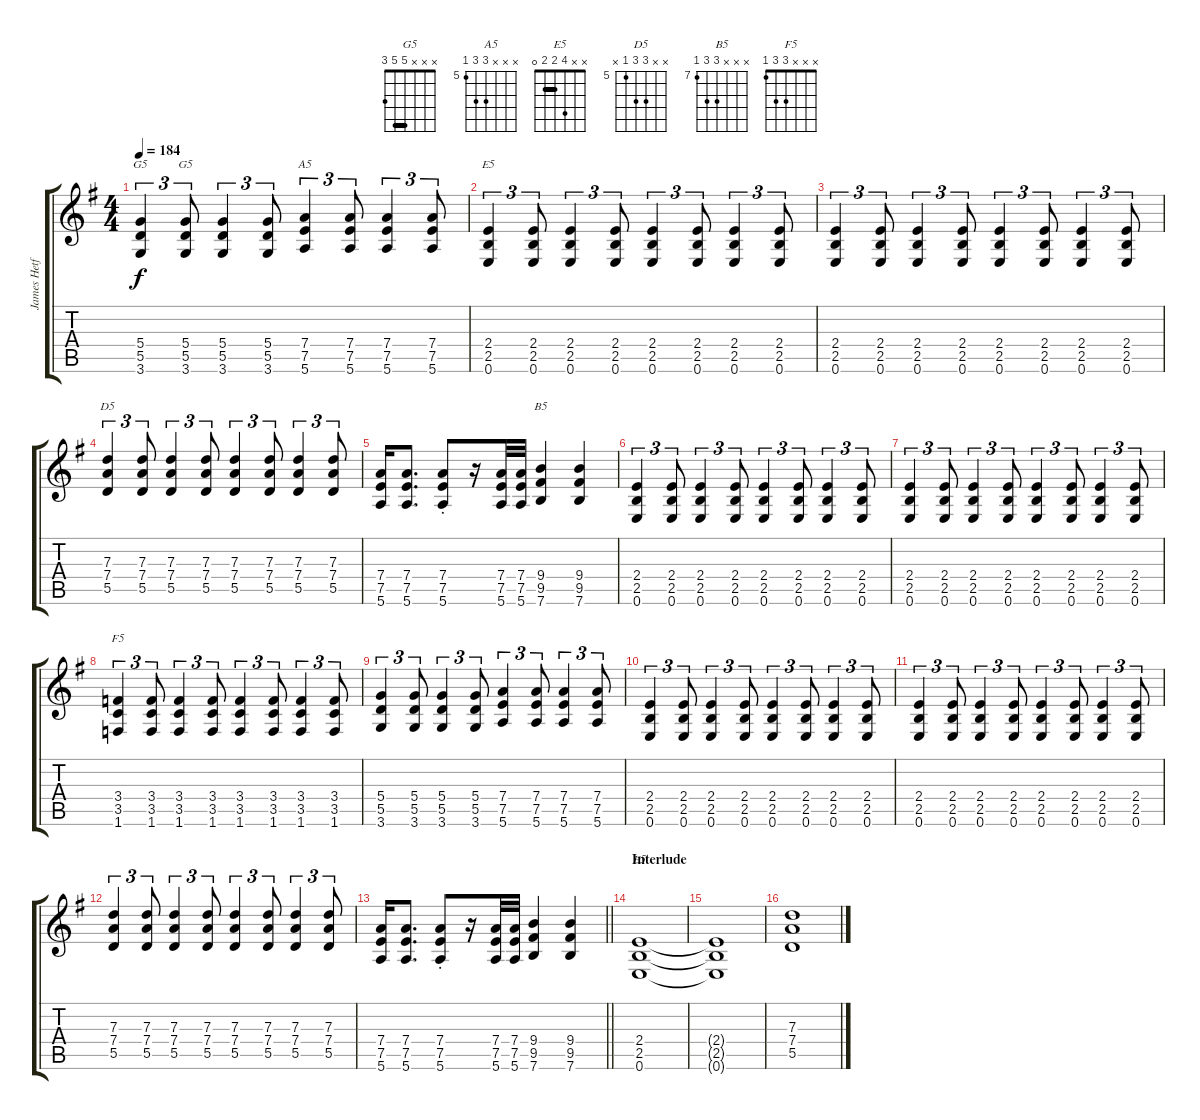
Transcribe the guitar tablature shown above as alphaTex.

\track ("James Hetfield" "James Hetf") {instrument distortionguitar}
\staff {score tabs}
\tuning (E4 B3 G3 D3 A2 E2) {hide}
\chord ("G5" x x x 5 5 3)
\chord ("G5" x x x 5 5 3) {barre 5}
\chord ("A5" x x x 7 7 5) {firstfret 5}
\chord ("E5" x x x 2 2 0) {barre 2}
\chord ("D5" x x 7 7 5 x) {firstfret 5}
\chord ("B5" x x x 9 9 7) {firstfret 7}
\chord ("F5" x x x 3 3 1)
\chord ("E5" x x 4 2 2 0) {barre 2}
\ts (4 4)
\tempo 184
\clef g2
\ks eminor
(5.4 5.5 3.6).4{tu (3 2) ch "G5" dy f} (5.4 5.5 3.6).8{tu (3 2) ch "G5"} (5.4 5.5 3.6).4{tu (3 2)} (5.4 5.5 3.6).8{tu (3 2)} (7.4 7.5 5.6).4{tu (3 2) ch "A5"} (7.4 7.5 5.6).8{tu (3 2)} (7.4 7.5 5.6).4{tu (3 2)} (7.4 7.5 5.6).8{tu (3 2)} |
(2.4 2.5 0.6).4{tu (3 2) ch "E5"} (2.4 2.5 0.6).8{tu (3 2)} (2.4 2.5 0.6).4{tu (3 2)} (2.4 2.5 0.6).8{tu (3 2)} (2.4 2.5 0.6).4{tu (3 2)} (2.4 2.5 0.6).8{tu (3 2)} (2.4 2.5 0.6).4{tu (3 2)} (2.4 2.5 0.6).8{tu (3 2)} |
(2.4 2.5 0.6).4{tu (3 2)} (2.4 2.5 0.6).8{tu (3 2)} (2.4 2.5 0.6).4{tu (3 2)} (2.4 2.5 0.6).8{tu (3 2)} (2.4 2.5 0.6).4{tu (3 2)} (2.4 2.5 0.6).8{tu (3 2)} (2.4 2.5 0.6).4{tu (3 2)} (2.4 2.5 0.6).8{tu (3 2)} |
(7.3 7.4 5.5).4{tu (3 2) ch "D5"} (7.3 7.4 5.5).8{tu (3 2)} (7.3 7.4 5.5).4{tu (3 2)} (7.3 7.4 5.5).8{tu (3 2)} (7.3 7.4 5.5).4{tu (3 2)} (7.3 7.4 5.5).8{tu (3 2)} (7.3 7.4 5.5).4{tu (3 2)} (7.3 7.4 5.5).8{tu (3 2)} |
(7.4 7.5 5.6).16 (7.4 7.5 5.6).8{d} (7.4{st} 7.5{st} 5.6{st}).8 r.16 (7.4 7.5 5.6).32 (7.4 7.5 5.6).32 (9.4 9.5 7.6).4{ch "B5"} (9.4 9.5 7.6).4 |
(2.4 2.5 0.6).4{tu (3 2)} (2.4 2.5 0.6).8{tu (3 2)} (2.4 2.5 0.6).4{tu (3 2)} (2.4 2.5 0.6).8{tu (3 2)} (2.4 2.5 0.6).4{tu (3 2)} (2.4 2.5 0.6).8{tu (3 2)} (2.4 2.5 0.6).4{tu (3 2)} (2.4 2.5 0.6).8{tu (3 2)} |
(2.4 2.5 0.6).4{tu (3 2)} (2.4 2.5 0.6).8{tu (3 2)} (2.4 2.5 0.6).4{tu (3 2)} (2.4 2.5 0.6).8{tu (3 2)} (2.4 2.5 0.6).4{tu (3 2)} (2.4 2.5 0.6).8{tu (3 2)} (2.4 2.5 0.6).4{tu (3 2)} (2.4 2.5 0.6).8{tu (3 2)} |
(3.4 3.5 1.6).4{tu (3 2) ch "F5"} (3.4 3.5 1.6).8{tu (3 2)} (3.4 3.5 1.6).4{tu (3 2)} (3.4 3.5 1.6).8{tu (3 2)} (3.4 3.5 1.6).4{tu (3 2)} (3.4 3.5 1.6).8{tu (3 2)} (3.4 3.5 1.6).4{tu (3 2)} (3.4 3.5 1.6).8{tu (3 2)} |
(5.4 5.5 3.6).4{tu (3 2)} (5.4 5.5 3.6).8{tu (3 2)} (5.4 5.5 3.6).4{tu (3 2)} (5.4 5.5 3.6).8{tu (3 2)} (7.4 7.5 5.6).4{tu (3 2)} (7.4 7.5 5.6).8{tu (3 2)} (7.4 7.5 5.6).4{tu (3 2)} (7.4 7.5 5.6).8{tu (3 2)} |
(2.4 2.5 0.6).4{tu (3 2)} (2.4 2.5 0.6).8{tu (3 2)} (2.4 2.5 0.6).4{tu (3 2)} (2.4 2.5 0.6).8{tu (3 2)} (2.4 2.5 0.6).4{tu (3 2)} (2.4 2.5 0.6).8{tu (3 2)} (2.4 2.5 0.6).4{tu (3 2)} (2.4 2.5 0.6).8{tu (3 2)} |
(2.4 2.5 0.6).4{tu (3 2)} (2.4 2.5 0.6).8{tu (3 2)} (2.4 2.5 0.6).4{tu (3 2)} (2.4 2.5 0.6).8{tu (3 2)} (2.4 2.5 0.6).4{tu (3 2)} (2.4 2.5 0.6).8{tu (3 2)} (2.4 2.5 0.6).4{tu (3 2)} (2.4 2.5 0.6).8{tu (3 2)} |
(7.3 7.4 5.5).4{tu (3 2)} (7.3 7.4 5.5).8{tu (3 2)} (7.3 7.4 5.5).4{tu (3 2)} (7.3 7.4 5.5).8{tu (3 2)} (7.3 7.4 5.5).4{tu (3 2)} (7.3 7.4 5.5).8{tu (3 2)} (7.3 7.4 5.5).4{tu (3 2)} (7.3 7.4 5.5).8{tu (3 2)} |
\barLineRight lightlight
(7.4 7.5 5.6).16 (7.4 7.5 5.6).8{d} (7.4{st} 7.5{st} 5.6{st}).8 r.16 (7.4 7.5 5.6).32 (7.4 7.5 5.6).32 (9.4 9.5 7.6).4 (9.4 9.5 7.6).4 |
\section ("" "Interlude")
(2.4 2.5 0.6).1{ch "E5"} |
(2.4{t} 2.5{t} 0.6{t}).1 |
(7.3 7.4 5.5).1
